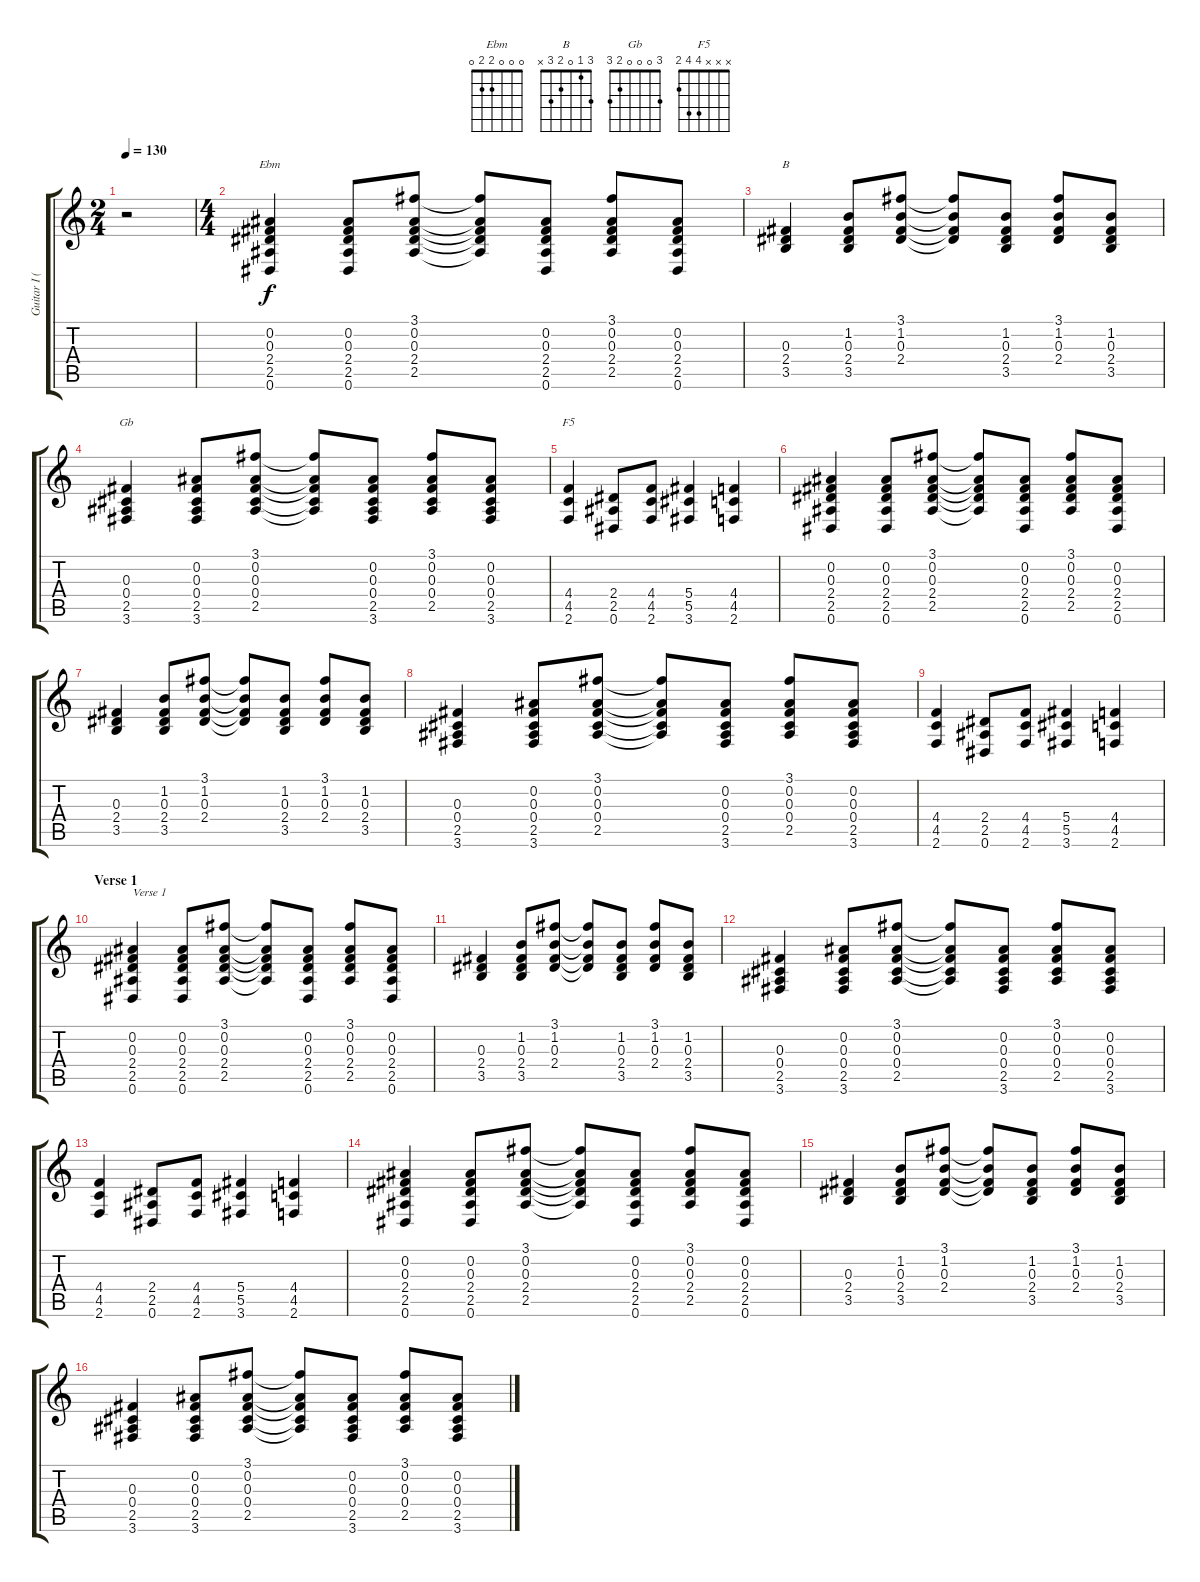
\track ("Guitar I (acous.)" "Guitar I (") {instrument acousticguitarsteel}
\staff {score tabs}
\tuning (Eb4 Bb3 Gb3 Db3 Ab2 Eb2) {hide}
\chord ("Ebm" 0 0 0 2 2 0)
\chord ("B" 3 1 0 2 3 x)
\chord ("Gb" 3 0 0 0 2 3)
\chord ("F5" x x x 4 4 2)
\ts (2 4)
\tempo 130
\clef g2
\ks c
r.2{dy f instrument acousticguitarsteel} |
\ts (4 4)
(0.2 0.3 2.4 2.5 0.6).4{ch "Ebm"} (0.2 0.3 2.4 2.5 0.6).8 (3.1 0.2 0.3 2.4 2.5).8 (3.1{t} 0.2{t} 0.3{t} 2.4{t} 2.5{t}).8 (0.2 0.3 2.4 2.5 0.6).8 (3.1 0.2 0.3 2.4 2.5).8 (0.2 0.3 2.4 2.5 0.6).8 |
(0.3 2.4 3.5).4{ch "B"} (1.2 0.3 2.4 3.5).8 (3.1 1.2 0.3 2.4).8 (3.1{t} 1.2{t} 0.3{t} 2.4{t}).8 (1.2 0.3 2.4 3.5).8 (3.1 1.2 0.3 2.4).8 (1.2 0.3 2.4 3.5).8 |
(0.3 0.4 2.5 3.6).4{ch "Gb"} (0.2 0.3 0.4 2.5 3.6).8 (3.1 0.2 0.3 0.4 2.5).8 (3.1{t} 0.2{t} 0.3{t} 0.4{t} 2.5{t}).8 (0.2 0.3 0.4 2.5 3.6).8 (3.1 0.2 0.3 0.4 2.5).8 (0.2 0.3 0.4 2.5 3.6).8 |
(4.4 4.5 2.6).4{ch "F5"} (2.4 2.5 0.6).8 (4.4 4.5 2.6).8 (5.4 5.5 3.6).4 (4.4 4.5 2.6).4 |
(0.2 0.3 2.4 2.5 0.6).4 (0.2 0.3 2.4 2.5 0.6).8 (3.1 0.2 0.3 2.4 2.5).8 (3.1{t} 0.2{t} 0.3{t} 2.4{t} 2.5{t}).8 (0.2 0.3 2.4 2.5 0.6).8 (3.1 0.2 0.3 2.4 2.5).8 (0.2 0.3 2.4 2.5 0.6).8 |
(0.3 2.4 3.5).4 (1.2 0.3 2.4 3.5).8 (3.1 1.2 0.3 2.4).8 (3.1{t} 1.2{t} 0.3{t} 2.4{t}).8 (1.2 0.3 2.4 3.5).8 (3.1 1.2 0.3 2.4).8 (1.2 0.3 2.4 3.5).8 |
(0.3 0.4 2.5 3.6).4 (0.2 0.3 0.4 2.5 3.6).8 (3.1 0.2 0.3 0.4 2.5).8 (3.1{t} 0.2{t} 0.3{t} 0.4{t} 2.5{t}).8 (0.2 0.3 0.4 2.5 3.6).8 (3.1 0.2 0.3 0.4 2.5).8 (0.2 0.3 0.4 2.5 3.6).8 |
(4.4 4.5 2.6).4 (2.4 2.5 0.6).8 (4.4 4.5 2.6).8 (5.4 5.5 3.6).4 (4.4 4.5 2.6).4 |
\section ("" "Verse 1")
(0.2 0.3 2.4 2.5 0.6).4{txt "Verse 1"} (0.2 0.3 2.4 2.5 0.6).8 (3.1 0.2 0.3 2.4 2.5).8 (3.1{t} 0.2{t} 0.3{t} 2.4{t} 2.5{t}).8 (0.2 0.3 2.4 2.5 0.6).8 (3.1 0.2 0.3 2.4 2.5).8 (0.2 0.3 2.4 2.5 0.6).8 |
(0.3 2.4 3.5).4 (1.2 0.3 2.4 3.5).8 (3.1 1.2 0.3 2.4).8 (3.1{t} 1.2{t} 0.3{t} 2.4{t}).8 (1.2 0.3 2.4 3.5).8 (3.1 1.2 0.3 2.4).8 (1.2 0.3 2.4 3.5).8 |
(0.3 0.4 2.5 3.6).4 (0.2 0.3 0.4 2.5 3.6).8 (3.1 0.2 0.3 0.4 2.5).8 (3.1{t} 0.2{t} 0.3{t} 0.4{t} 2.5{t}).8 (0.2 0.3 0.4 2.5 3.6).8 (3.1 0.2 0.3 0.4 2.5).8 (0.2 0.3 0.4 2.5 3.6).8 |
(4.4 4.5 2.6).4 (2.4 2.5 0.6).8 (4.4 4.5 2.6).8 (5.4 5.5 3.6).4 (4.4 4.5 2.6).4 |
(0.2 0.3 2.4 2.5 0.6).4 (0.2 0.3 2.4 2.5 0.6).8 (3.1 0.2 0.3 2.4 2.5).8 (3.1{t} 0.2{t} 0.3{t} 2.4{t} 2.5{t}).8 (0.2 0.3 2.4 2.5 0.6).8 (3.1 0.2 0.3 2.4 2.5).8 (0.2 0.3 2.4 2.5 0.6).8 |
(0.3 2.4 3.5).4 (1.2 0.3 2.4 3.5).8 (3.1 1.2 0.3 2.4).8 (3.1{t} 1.2{t} 0.3{t} 2.4{t}).8 (1.2 0.3 2.4 3.5).8 (3.1 1.2 0.3 2.4).8 (1.2 0.3 2.4 3.5).8 |
(0.3 0.4 2.5 3.6).4 (0.2 0.3 0.4 2.5 3.6).8 (3.1 0.2 0.3 0.4 2.5).8 (3.1{t} 0.2{t} 0.3{t} 0.4{t} 2.5{t}).8 (0.2 0.3 0.4 2.5 3.6).8 (3.1 0.2 0.3 0.4 2.5).8 (0.2 0.3 0.4 2.5 3.6).8
